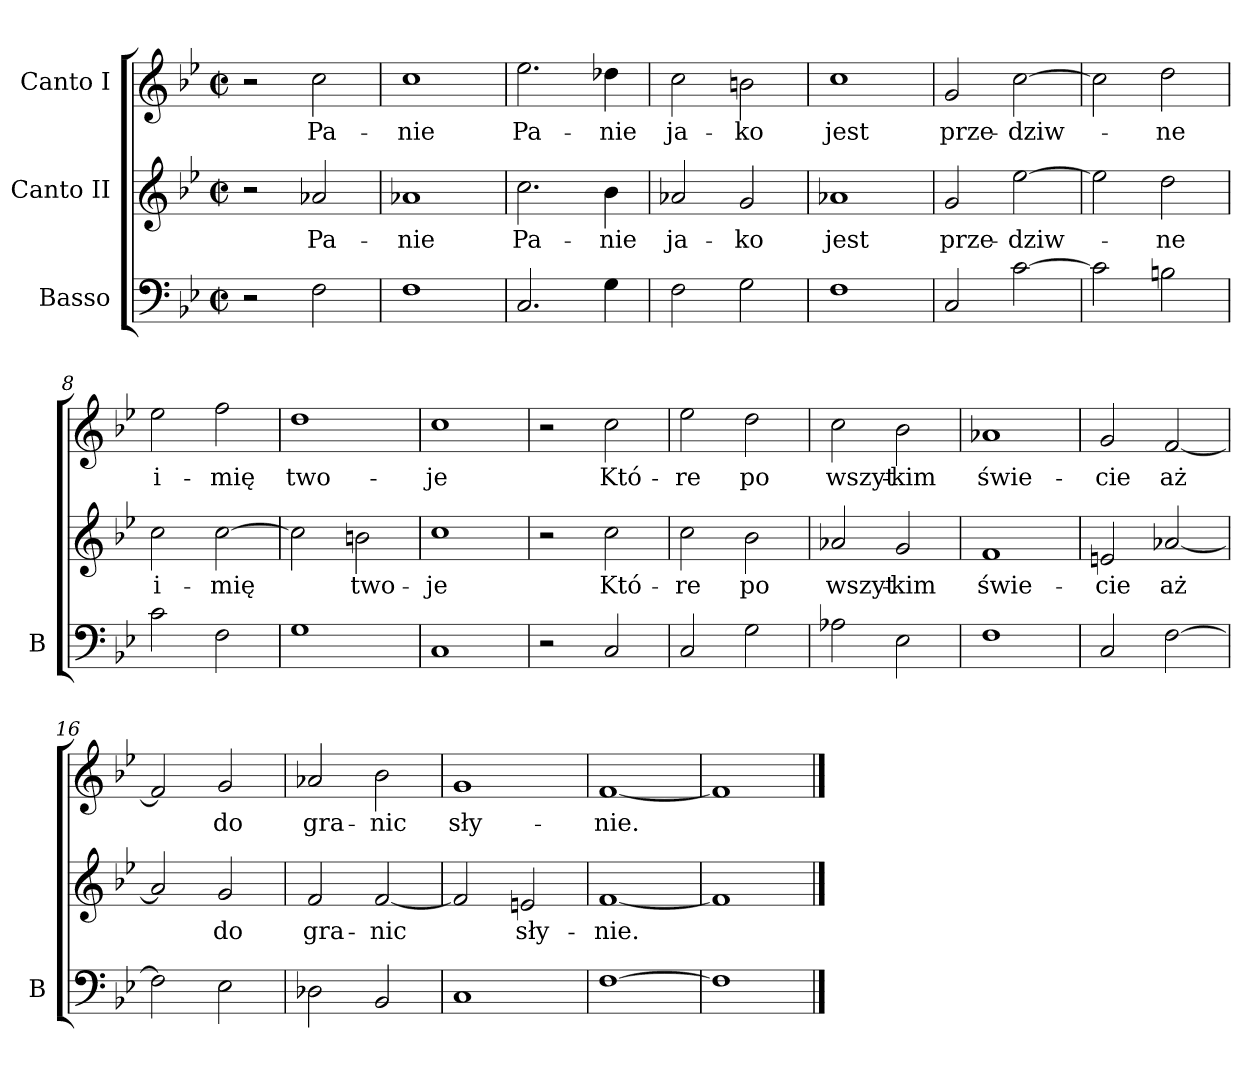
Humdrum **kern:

**kern	**kern	**text	**kern	**text
*part3	*part2	*part2	*part1	*part1
*staff3	*staff2	*staff2	*staff1	*staff1
*I"Basso	*I"Canto II	*	*I"Canto I	*
*I'B	*	*	*	*
*clefF4	*clefG2	*	*clefG2	*
*k[b-e-]	*k[b-e-]	*	*k[b-e-]	*
*M2/2	*M2/2	*	*M2/2	*
*met(c|)	*met(c|)	*	*met(c|)	*
=1	=1	=1	=1	=1
2r	2r	.	2r	.
2F	2a-X	Pa-	2cc	Pa-
=2	=2	=2	=2	=2
1F	1a-X	-nie	1cc	-nie
=3	=3	=3	=3	=3
2.C	2.cc	Pa-	2.ee-	Pa-
4G	4b-	-nie	4dd-X	-nie
=4	=4	=4	=4	=4
2F	2a-X	ja-	2cc	ja-
2G	2g	-ko	2bn	-ko
=5	=5	=5	=5	=5
1F	1a-X	jest	1cc	jest
=6	=6	=6	=6	=6
2C	2g	prze-	2g	prze-
[2c	[2ee-	-dziw-	[2cc	-dziw-
=7	=7	=7	=7	=7
2c]	2ee-]	.	2cc]	.
2Bn	2dd	-ne	2dd	-ne
=8	=8	=8	=8	=8
2c	2cc	i-	2ee-	i-
2F	[2cc	-mię	2ff	-mię
=9	=9	=9	=9	=9
1G	2cc]	.	1dd	two-
.	2bn	two-	.	.
=10	=10	=10	=10	=10
1C	1cc	-je	1cc	-je
=11	=11	=11	=11	=11
2r	2r	.	2r	.
2C	2cc	Któ-	2cc	Któ-
=12	=12	=12	=12	=12
2C	2cc	-re	2ee-	-re
2G	2b-	po	2dd	po
=13	=13	=13	=13	=13
2A-X	2a-X	wszyt-	2cc	wszyt-
2E-	2g	-kim	2b-	-kim
=14	=14	=14	=14	=14
1F	1f	świe-	1a-X	świe-
=15	=15	=15	=15	=15
2C	2en	-cie	2g	-cie
[2F	[2a-X	aż	[2f	aż
=16	=16	=16	=16	=16
2F]	2a-]	.	2f]	.
2E-	2g	do	2g	do
=17	=17	=17	=17	=17
2D-X	2f	gra-	2a-X	gra-
2BB-	[2f	-nic	2b-	-nic
=18	=18	=18	=18	=18
1C	2f]	.	1g	sły-
.	2en	sły-	.	.
=19	=19	=19	=19	=19
[1F	[1f	-nie.	[1f	-nie.
=20	=20	=20	=20	=20
1F]	1f]	.	1f]	.
==	==	==	==	==
*-	*-	*-	*-	*-
